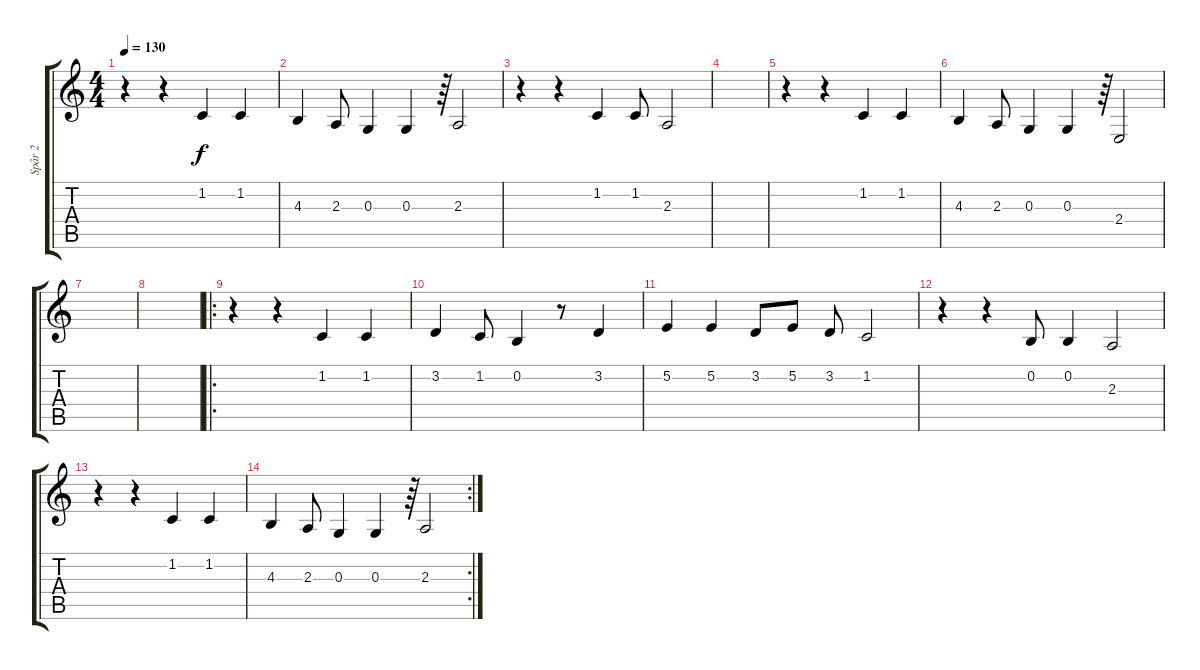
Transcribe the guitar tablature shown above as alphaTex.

\track ("Spår 2" "Spår 2") {instrument clarinet}
\staff {score tabs}
\tuning (E4 B3 G3 D3 A2 E2) {hide}
\ts (4 4)
\tempo 130
\clef g2
\ks c
r.4{dy f instrument clarinet} r.4 1.2.4 1.2.4 |
4.3.4 2.3.8 0.3.4 0.3.4 r.64 2.3.2 |
r.4 r.4 1.2.4 1.2.8 2.3.2 |
|
r.4 r.4 1.2.4 1.2.4 |
4.3.4 2.3.8 0.3.4 0.3.4 r.64 2.4.2 |
|
|
\ro
r.4 r.4 1.2.4 1.2.4 |
3.2.4 1.2.8 0.2.4 r.8 3.2.4 |
5.2.4 5.2.4 3.2.8 5.2.8 3.2.8 1.2.2 |
r.4 r.4 0.2.8 0.2.4 2.3.2 |
r.4 r.4 1.2.4 1.2.4 |
\rc 2
4.3.4 2.3.8 0.3.4 0.3.4 r.64 2.3.2
